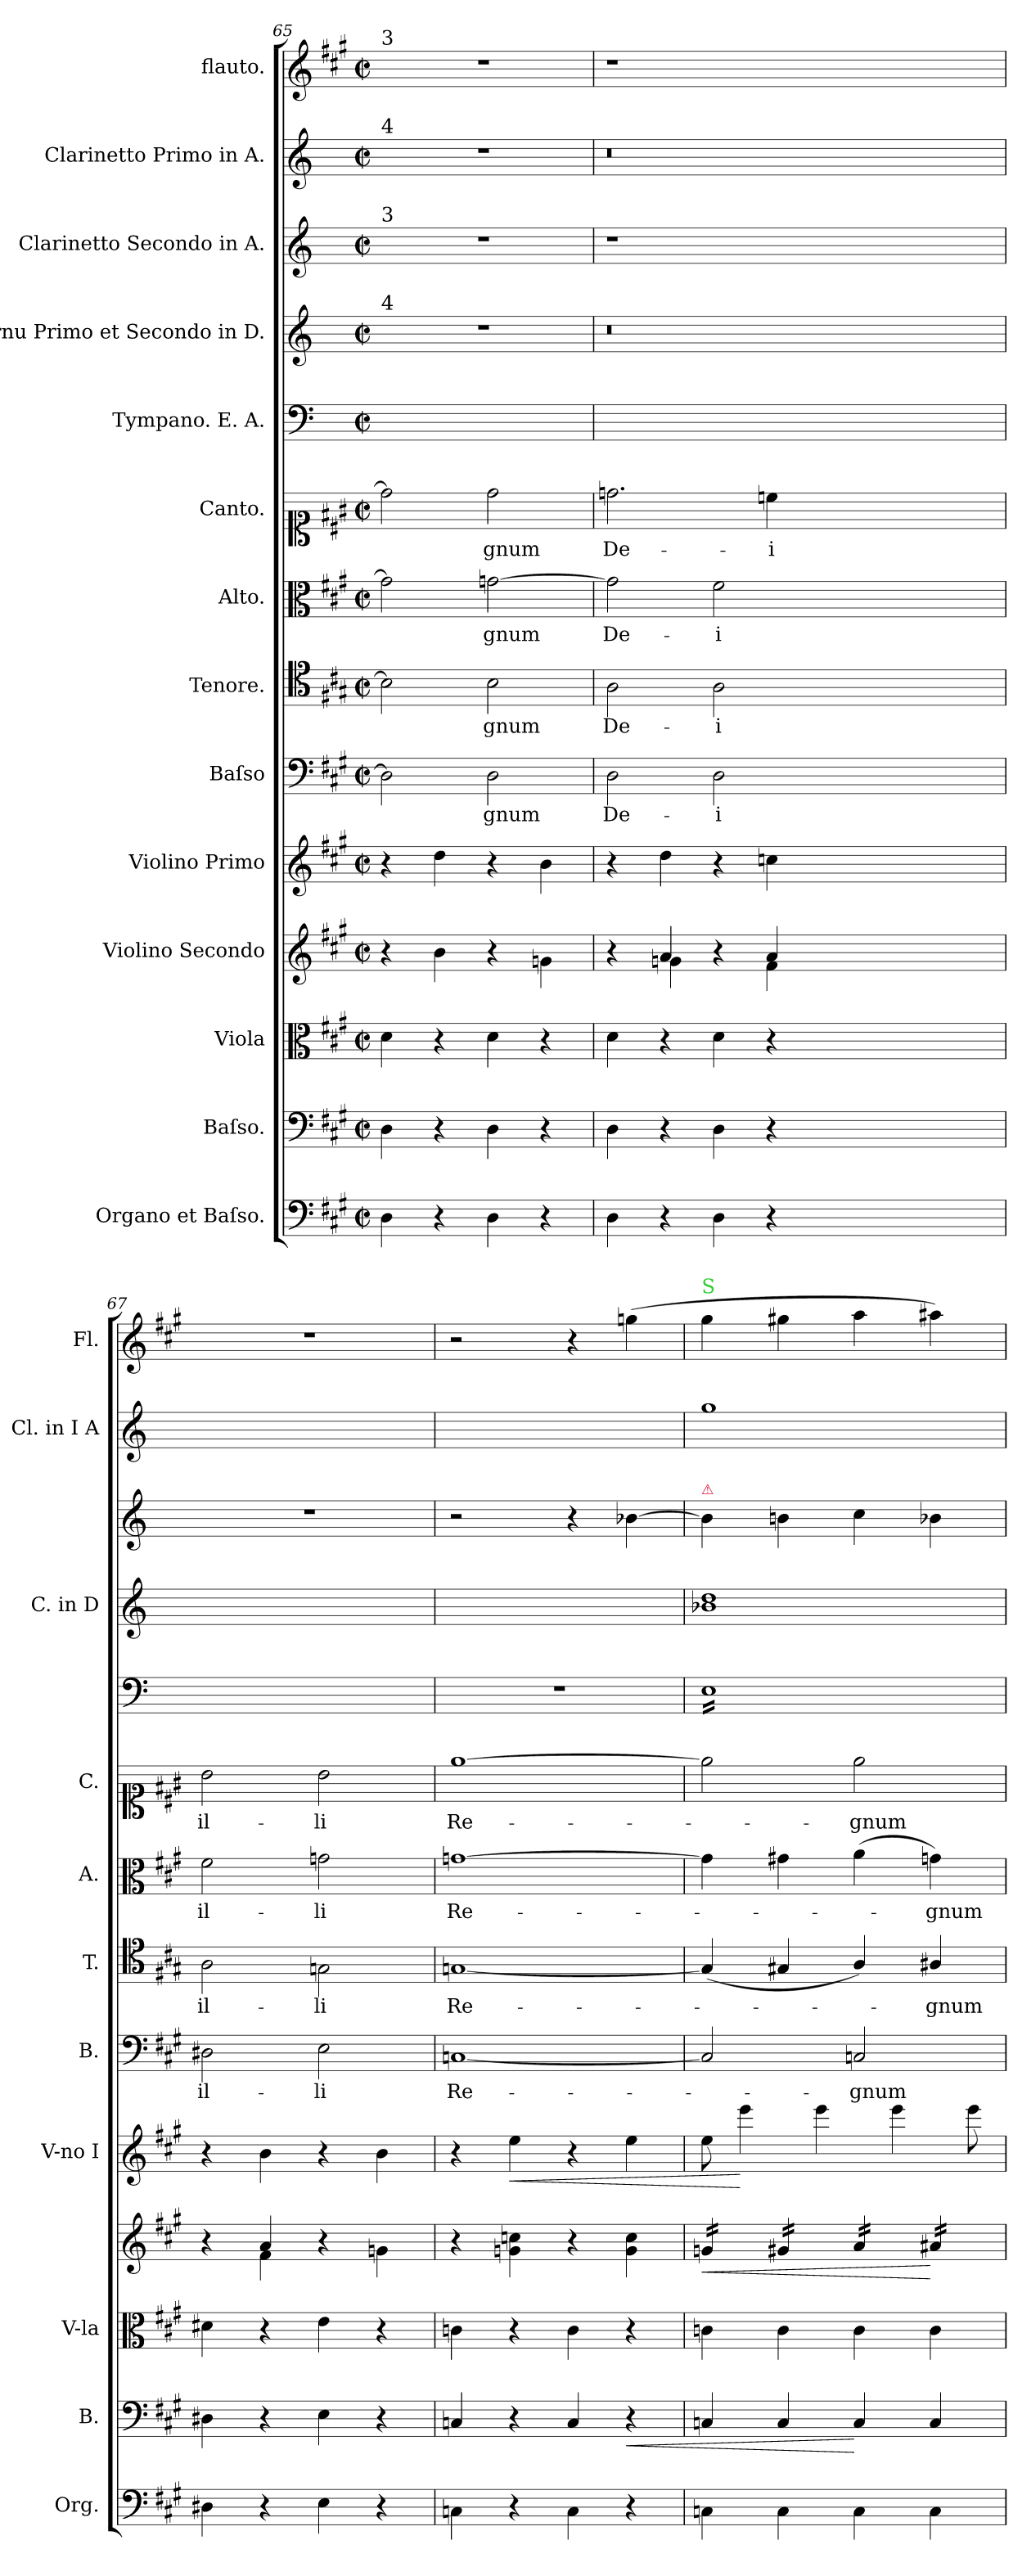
**kern	**kern	**dynam	**kern	**kern	**dynam	**kern	**dynam	**kern	**text	**kern	**text	**kern	**text	**kern	**text	**kern	**kern	**kern	**kern	**kern
*part14	*part13	*part13	*part12	*part11	*part11	*part10	*part10	*part9	*part9	*part8	*part8	*part7	*part7	*part6	*part6	*part5	*part4	*part3	*part2	*part1
*staff14	*staff13	*staff13	*staff12	*staff11	*staff11	*staff10	*staff10	*staff9	*staff9	*staff8	*staff8	*staff7	*staff7	*staff6	*staff6	*staff5	*staff4	*staff3	*staff2	*staff1
*I"Organo et Baſso.	*I"Baſso.	*	*I"Viola	*I"Violino Secondo	*	*I"Violino Primo	*	*I"Baſso	*	*I"Tenore.	*	*I"Alto.	*	*I"Canto.	*	*I"Tympano. E. A.	*I"Cornu Primo et Secondo in D.	*I"Clarinetto Secondo in A.	*I"Clarinetto Primo in A.	*I"flauto.
*I'Org.	*I'B.	*	*I'V-la	*	*	*I'V-no I	*	*I'B.	*	*I'T.	*	*I'A.	*	*I'C.	*	*	*I'C. in D	*	*I'Cl. in I A	*I'Fl.
*clefF4	*clefF4	*	*clefC3	*clefG2	*	*clefG2	*	*clefF4	*	*clefC4	*	*clefC3	*	*clefC1	*	*clefF4	*clefG2	*clefG2	*clefG2	*clefG2
*	*	*	*	*	*	*	*	*	*	*	*	*	*	*	*	*	*ITrd6c10	*ITrd2c3	*ITrd2c3	*
*k[f#c#g#]	*k[f#c#g#]	*	*k[f#c#g#]	*k[f#c#g#]	*	*k[f#c#g#]	*	*k[f#c#g#]	*	*k[f#c#g#]	*	*k[f#c#g#]	*	*k[f#c#g#]	*	*k[]	*k[f#c#]	*k[f#c#g#]	*k[f#c#g#]	*k[f#c#g#]
*M2/2	*M2/2	*	*M2/2	*M2/2	*	*M2/2	*	*M2/2	*	*M2/2	*	*M2/2	*	*M2/2	*	*M2/2	*M2/2	*M2/2	*M2/2	*M2/2
*met(c|)	*met(c|)	*	*met(c|)	*met(c|)	*	*met(c|)	*	*met(c|)	*	*met(c|)	*	*met(c|)	*	*met(c|)	*	*met(c|)	*met(c|)	*met(c|)	*met(c|)	*met(c|)
=65	=65	=65	=65	=65	=65	=65	=65	=65	=65	=65	=65	=65	=65	=65	=65	=65	=65	=65	=65	=65
!	!	!	!	!	!	!	!	!	!	!	!	!	!	!	!	!	!	!	!	!LO:TX:a:t=3
!	!	!	!	!	!	!	!	!	!	!	!	!	!	!	!	!	!	!	!LO:TX:a:t=4	!
!	!	!	!	!	!	!	!	!	!	!	!	!	!	!	!	!	!	!LO:TX:a:t=3	!	!
!	!	!	!	!	!	!	!	!	!	!	!	!	!	!	!	!	!LO:TX:a:t=4	!	!	!
4D\	4D\	.	4d\	4r	.	4r	.	2D\]	.	2B\]	.	2gn\]	.	2ddn\]	.	1ryy	1r	1r	1r	1r
4r	4r	.	4r	4b\	.	4dd\	.	.	.	.	.	.	.	.	.	.	.	.	.	.
4D\	4D\	.	4d\	4r	.	4r	.	2D\	-gnum	2B\	-gnum	[2g\	-gnum	2dd\	-gnum	.	.	.	.	.
4r	4r	.	4r	4gn\	.	4b\	.	.	.	.	.	.	.	.	.	.	.	.	.	.
=66	=66	=66	=66	=66	=66	=66	=66	=66	=66	=66	=66	=66	=66	=66	=66	=66	=66	=66	=66	=66
*	*	*	*	*^	*	*	*	*	*	*	*	*	*	*	*	*	*	*	*	*
4D\	4D\	.	4d\	4r	4ryy	.	4r	.	2D\	De-	2A\	De-	2g\]	De-	2.ddn\	De-	0.ryy	0.r	1r	0.r	1r
4r	4r	.	4r	4a/	4gn\	.	4dd\	.	.	.	.	.	.	.	.	.	.	.	.	.	.
4D\	4D\	.	4d\	4r	4ryy	.	4r	.	2D\	-i	2A\	-i	2f#\	-i	.	.	.	.	.	.	.
4r	4r	.	4r	4a/	4f#\	.	4ccn\	.	.	.	.	.	.	.	4ccn\	-i	.	.	.	.	.
0ryy	0ryy	.	0ryy	0ryy	0ryy	.	0ryy	.	0ryy	.	0ryy	.	0ryy	.	0ryy	.	.	.	0ryy	.	0ryy
=67	=67	=67	=67	=67	=67	=67	=67	=67	=67	=67	=67	=67	=67	=67	=67	=67	=67	=67	=67	=67	=67
4D#X\	4D#X\	.	4d#X\	4r	4ryy	.	4r	.	2D#X\	il-	2A\	il-	2f#\	il-	2b\	il-	1ryy	1ryy	1r	1ryy	1r
4r	4r	.	4r	4a/	4f#\	.	4b\	.	.	.	.	.	.	.	.	.	.	.	.	.	.
4E\	4E\	.	4e\	4r	4ryy	.	4r	.	2E\	-li	2Gn\	-li	2gn\	-li	2b\	-li	.	.	.	.	.
4r	4r	.	4r	4gn\	4ryy	.	4b\	.	.	.	.	.	.	.	.	.	.	.	.	.	.
*	*	*	*	*v	*v	*	*	*	*	*	*	*	*	*	*	*	*	*	*	*	*
=68	=68	=68	=68	=68	=68	=68	=68	=68	=68	=68	=68	=68	=68	=68	=68	=68	=68	=68	=68	=68
4Cn\	4Cn/	.	4cn\	4r	.	4r	.	[1Cn	Re-	[1Gn	Re-	[1gn	Re-	[1ee	Re-	1r	1ryy	2r	1ryy	2r
!	!	!	!	!	!	!	!LO:HP:b	!	!	!	!	!	!	!	!	!	!	!	!	!
4r	4r	.	4r	4gn\ 4ccn\	.	4ee\	<	.	.	.	.	.	.	.	.	.	.	.	.	.
4C\	4C/	.	4c\	4r	.	4r	.	.	.	.	.	.	.	.	.	.	.	4r	.	4r
!	!	!LO:HP:b	!	!	!	!	!	!	!	!	!	!	!	!	!	!	!	!	!	!
4r	4r	<	4r	4g\ 4cc\	.	4ee\	.	.	.	.	.	.	.	.	.	.	.	[4gn\	.	(4ggn\
=69	=69	=69	=69	=69	=69	=69	=69	=69	=69	=69	=69	=69	=69	=69	=69	=69	=69	=69	=69	=69
!	!	!	!	!	!	!	!	!	!	!	!	!	!	!	!	!	!	!	!	!LO:TX:a:color=limegreen:t=S
!	!	!	!	!	!	!	!	!	!	!	!	!	!	!	!	!	!	!LO:TX:a:color=crimson:t=⚠	!	!
!	!	!	!	!	!LO:HP:b	!	!	!	!	!	!	!	!	!	!	!	!	!	!	!
*	*	*	*	*tremolo	*	*	*	*	*	*	*	*	*	*	*	*	*	*	*	*
*	*	*	*	*	*	*	*	*	*	*	*	*	*	*	*	*tremolo	*	*	*	*
4Cn\	4Cn/	.	4cn\	16gn/LL	<	8ee\	.	2Cn/]	.	(4G/]	.	4g\]	.	2ee\]	.	16E\LL	1cn 1e	4g\]	1ee	4gg#\
.	.	.	.	16gn/	.	.	.	.	.	.	.	.	.	.	.	16E\	.	.	.	.
.	.	.	.	16gn/	.	4eee\	[	.	.	.	.	.	.	.	.	16E\	.	.	.	.
.	.	.	.	16gn/JJ	.	.	.	.	.	.	.	.	.	.	.	16E\	.	.	.	.
4C\	4C/	.	4c\	16g#X/LL	.	.	.	.	.	4G#X/	.	4g#X\	.	.	.	16E\	.	4g#X\	.	4gg#X\
.	.	.	.	16g#X/	.	.	.	.	.	.	.	.	.	.	.	16E\	.	.	.	.
.	.	.	.	16g#X/	.	4eee\	.	.	.	.	.	.	.	.	.	16E\	.	.	.	.
.	.	.	.	16g#X/JJ	.	.	.	.	.	.	.	.	.	.	.	16E\	.	.	.	.
4C\	4C/	[	4c\	16a/LL	.	.	.	2C/	-gnum	4A/)	.	(4a\	.	2ee\	-gnum	16E\	.	4a\	.	4aa\
.	.	.	.	16a/	.	.	.	.	.	.	.	.	.	.	.	16E\	.	.	.	.
.	.	.	.	16a/	.	4eee\	.	.	.	.	.	.	.	.	.	16E\	.	.	.	.
.	.	.	.	16a/JJ	.	.	.	.	.	.	.	.	.	.	.	16E\	.	.	.	.
4C\	4C/	.	4c\	16a#X/LL	[	.	.	.	.	4A#X/	-gnum	4gn\)	-gnum	.	.	16E\	.	4gn\	.	4aa#X\)
.	.	.	.	16a#X/	.	.	.	.	.	.	.	.	.	.	.	16E\	.	.	.	.
.	.	.	.	16a#X/	.	8eee\	.	.	.	.	.	.	.	.	.	16E\	.	.	.	.
.	.	.	.	16a#X/JJ	.	.	.	.	.	.	.	.	.	.	.	16E\JJ	.	.	.	.
*	*	*	*	*	*	*	*	*	*	*	*	*	*	*	*	*Xtremolo	*	*	*	*
*	*	*	*	*Xtremolo	*	*	*	*	*	*	*	*	*	*	*	*	*	*	*	*
=	=	=	=	=	=	=	=	=	=	=	=	=	=	=	=	=	=	=	=	=
*-	*-	*-	*-	*-	*-	*-	*-	*-	*-	*-	*-	*-	*-	*-	*-	*-	*-	*-	*-	*-
